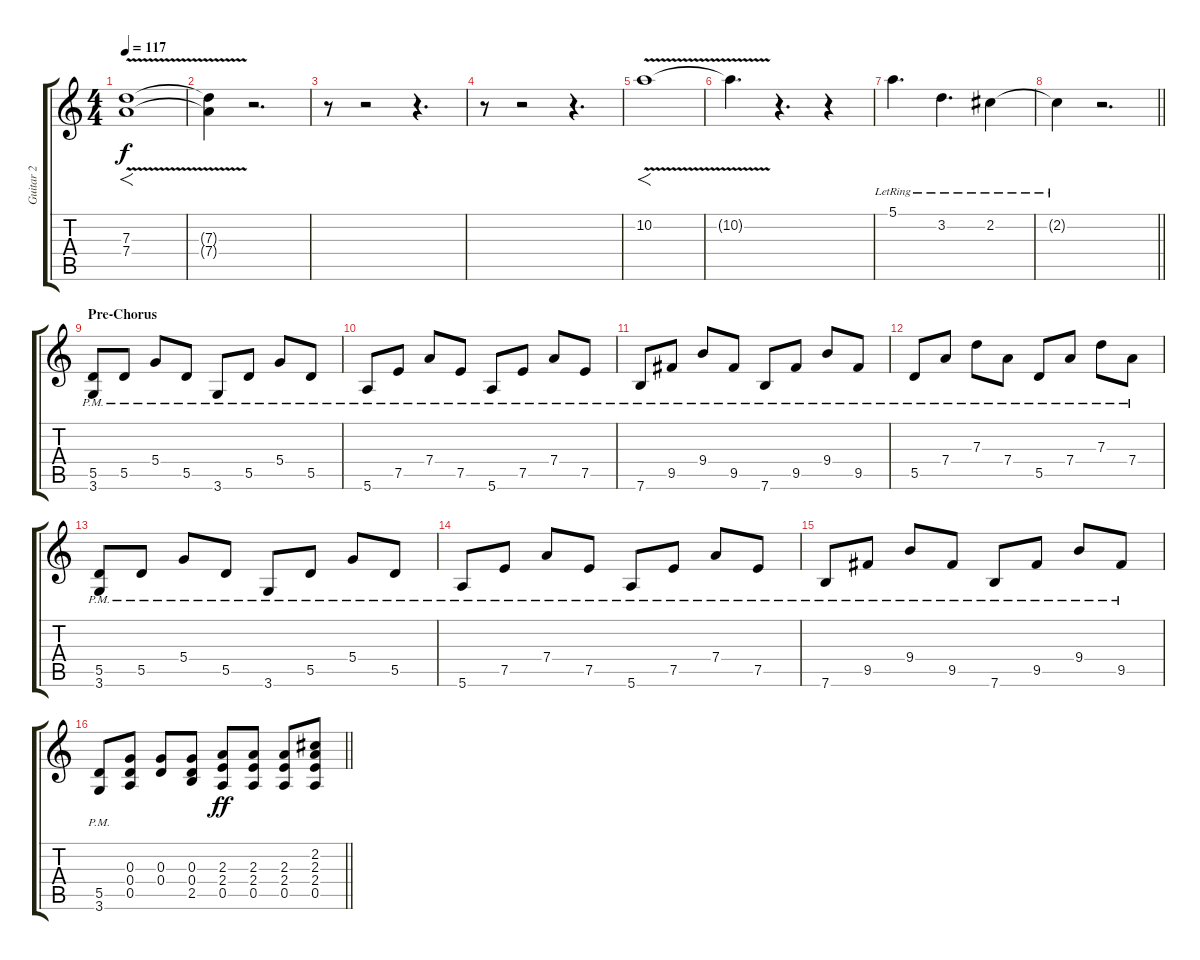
\track ("Guitar 2" "Guitar 2") {instrument overdrivenguitar}
\staff {score tabs}
\tuning (E4 B3 G3 D3 A2 E2) {hide}
\ts (4 4)
\tempo 117
\clef g2
\ks c
(7.3{v} 7.4{v}).1{f dy f} |
(7.3{v t} 7.4{v t}).4 r.2{d} |
r.8 r.2 r.4{d} |
r.8 r.2 r.4{d} |
10.2{v}.1{f} |
10.2{v t}.4{d} r.4{d} r.4 |
5.1{lr}.4{d volume 6 balance 12} 3.2{lr}.4{d} 2.2{lr}.4 |
\barLineRight lightlight
2.2{lr t}.4 r.2{d} |
\section ("" "Pre-Chorus")
(5.5{pm} 3.6{pm}).8 5.5{pm}.8 5.4{pm}.8 5.5{pm}.8 3.6{pm}.8 5.5{pm}.8 5.4{pm}.8 5.5{pm}.8 |
5.6{pm}.8 7.5{pm}.8 7.4{pm}.8 7.5{pm}.8 5.6{pm}.8 7.5{pm}.8 7.4{pm}.8 7.5{pm}.8 |
7.6{pm}.8 9.5{pm}.8 9.4{pm}.8 9.5{pm}.8 7.6{pm}.8 9.5{pm}.8 9.4{pm}.8 9.5{pm}.8 |
5.5{pm}.8 7.4{pm}.8 7.3{pm}.8 7.4{pm}.8 5.5{pm}.8 7.4{pm}.8 7.3{pm}.8 7.4{pm}.8 |
(5.5{pm} 3.6{pm}).8 5.5{pm}.8 5.4{pm}.8 5.5{pm}.8 3.6{pm}.8 5.5{pm}.8 5.4{pm}.8 5.5{pm}.8 |
5.6{pm}.8 7.5{pm}.8 7.4{pm}.8 7.5{pm}.8 5.6{pm}.8 7.5{pm}.8 7.4{pm}.8 7.5{pm}.8 |
7.6{pm}.8 9.5{pm}.8 9.4{pm}.8 9.5{pm}.8 7.6{pm}.8 9.5{pm}.8 9.4{pm}.8 9.5{pm}.8 |
\barLineRight lightlight
(5.5 3.6{pm}).8 (0.3 0.4 0.5).8 (0.3 0.4).8 (0.3 0.4 2.5).8 (2.3 2.4 0.5).8{dy ff} (2.3 2.4 0.5).8 (2.3 2.4 0.5).8 (2.2 2.3 2.4 0.5).8
